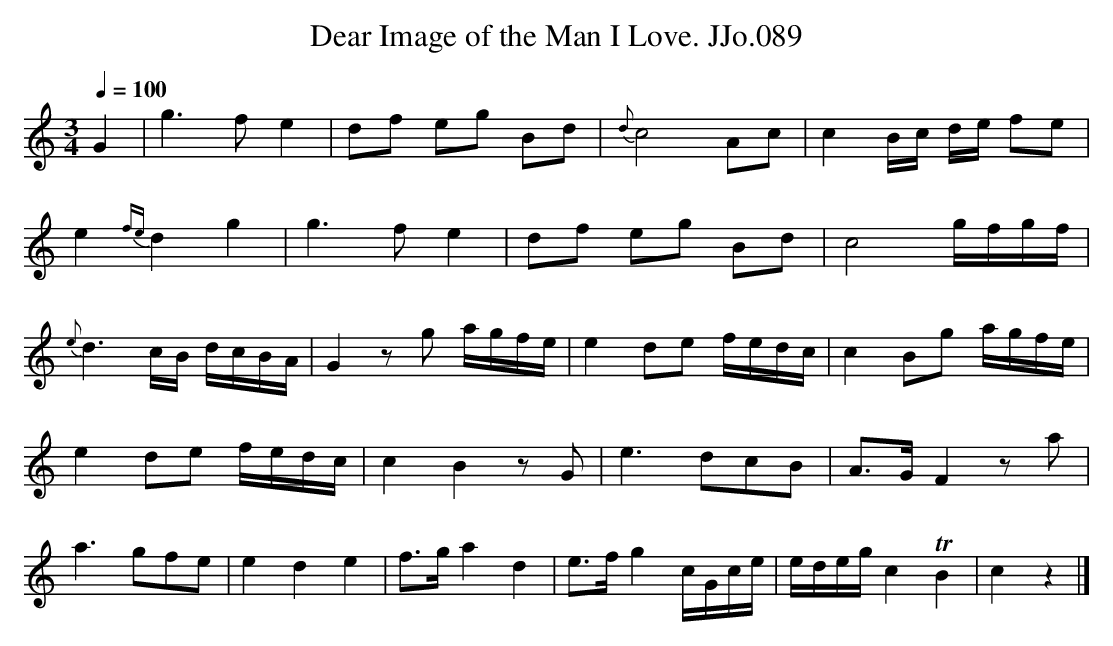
X:1
T:Dear Image of the Man I Love. JJo.089
M:3/4
L:1/8
Q:1/4=100
K:C
G2|g3fe2|df eg Bd|{d}c4Ac|c2B/c/ d/e/ fe|
e2{fe}d2g2|g3fe2|df eg Bd|c4 g/f/g/f/|
{e}d3 c/B/ d/c/B/A/|G2zg a/g/f/e/|e2de f/e/d/c/|c2Bg a/g/f/e/|
e2de f/e/d/c/|c2B2zG|e3 dcB|A>GF2za|
a3 gfe|e2d2e2|f>ga2d2|e>fg2 c/G/c/e/|e/d/e/g/ c2TB2|c2z2|]
